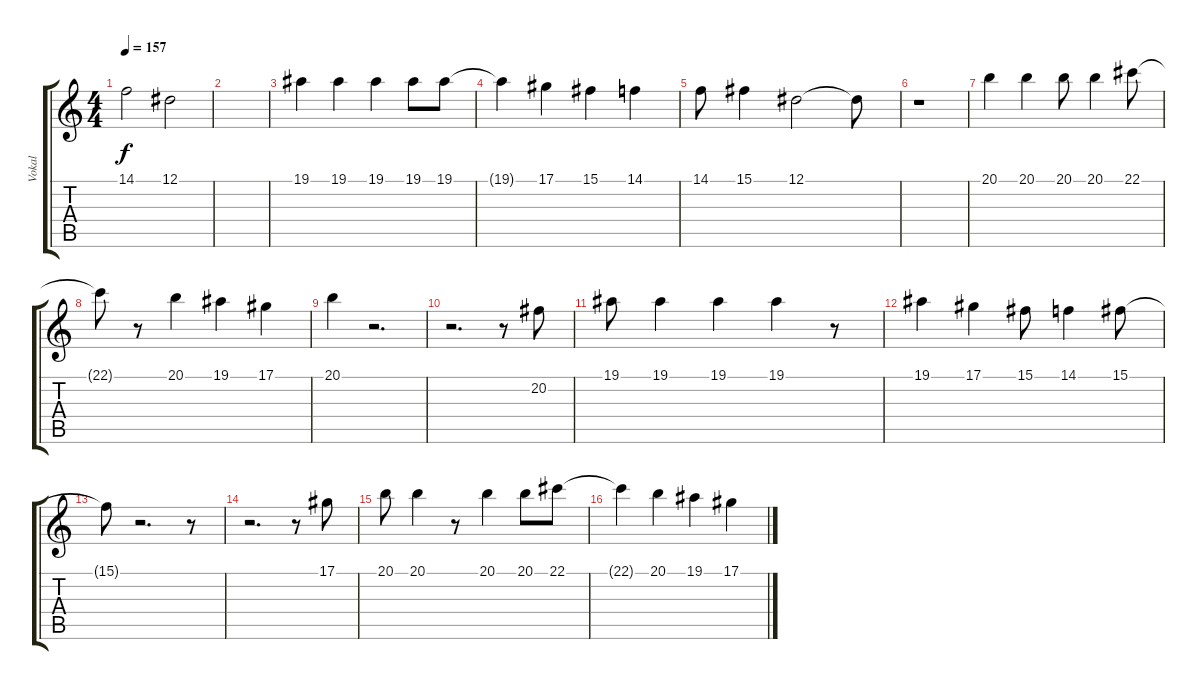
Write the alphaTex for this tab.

\track ("Vokal" "Vokal") {instrument altosax}
\staff {score tabs}
\tuning (Eb4 Bb3 Gb3 Db3 Ab2 Eb2) {hide}
\ts (4 4)
\tempo 157
\clef g2
\ks c
14.1.2{dy f} 12.1.2 |
|
19.1.4 19.1.4 19.1.4 19.1.8 19.1.8 |
19.1{t}.4 17.1.4 15.1.4 14.1.4 |
14.1.8 15.1.4 12.1.2 12.1{t}.8 |
r.1 |
20.1.4 20.1.4 20.1.8 20.1.4 22.1.8 |
22.1{t}.8 r.8 20.1.4 19.1.4 17.1.4 |
20.1.4 r.2{d} |
r.2{d} r.8 20.2.8 |
19.1.8 19.1.4 19.1.4 19.1.4 r.8 |
19.1.4 17.1.4 15.1.8 14.1.4 15.1.8 |
15.1{t}.8 r.2{d} r.8 |
r.2{d} r.8 17.1.8 |
20.1.8 20.1.4 r.8 20.1.4 20.1.8 22.1.8 |
22.1{t}.4 20.1.4 19.1.4 17.1.4
